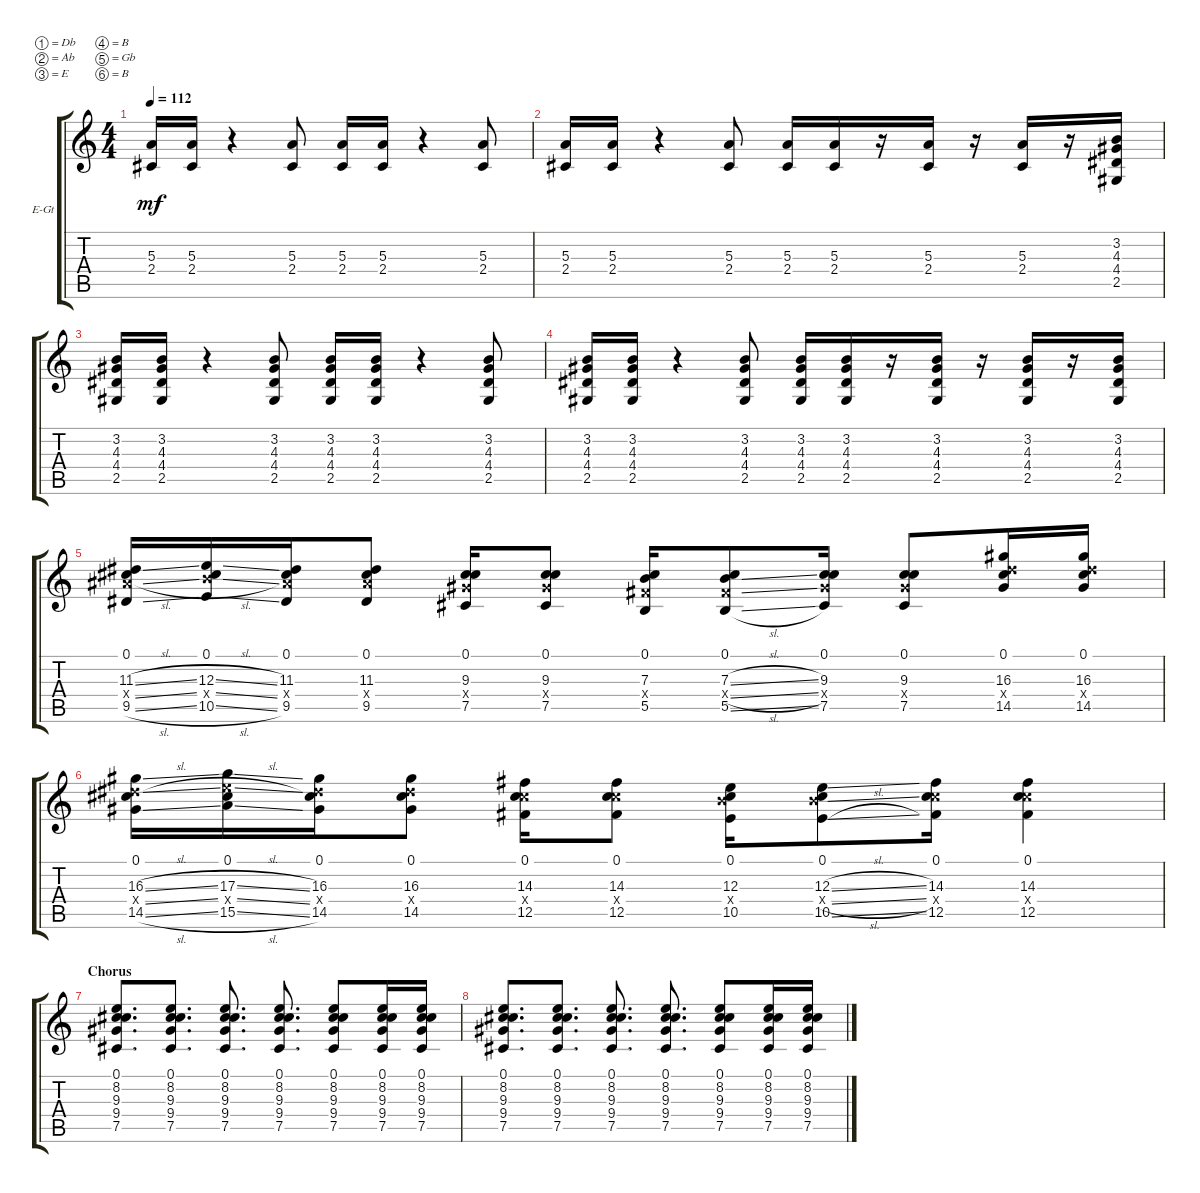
\defaultSystemsLayout 4
\bracketExtendMode groupsimilarinstruments
\firstSystemTrackNameOrientation horizontal
\otherSystemsTrackNameOrientation horizontal
\track ("Серж" "E-Gt") {instrument overdrivenguitar}
\staff {score tabs}
\tuning (Db4 Ab3 E3 B2 Gb2 B1)
\ts (4 4)
\tempo 112
\clef g2
\ks c
(2.4 5.3).16{dy mf} (5.3 2.4).16 r.4 (2.4 5.3).8 (5.3 2.4).16 (5.3 2.4).16 r.4 (2.4 5.3).8 |
(2.4 5.3).16 (5.3 2.4).16 r.4 (2.4 5.3).8 (5.3 2.4).16 (5.3 2.4).16 r.16 (2.4 5.3).16 r.16 (5.3 2.4).16 r.16 (2.5 4.4 4.3 3.2).16 |
(2.5 4.4 4.3 3.2).16 (2.5 4.4 4.3 3.2).16 r.4 (2.5 4.4 4.3 3.2).8 (2.5 4.4 4.3 3.2).16 (2.5 4.4 4.3 3.2).16 r.4 (2.5 4.4 4.3 3.2).8 |
(2.5 4.4 4.3 3.2).16 (2.5 4.4 4.3 3.2).16 r.4 (2.5 4.4 4.3 3.2).8 (2.5 3.2 4.3 4.4).16 (2.5 3.2 4.3 4.4).16 r.16 (2.5 3.2 4.4 4.3).16 r.16 (2.5 3.2 4.4 4.3).16 r.16 (2.5 4.4 4.3 3.2).16 |
(9.5{sl} 11.3{sl} 0.1 11.4{sl x}).16 (10.5{sl} 12.3{sl} 0.1 12.4{sl x}).16 (9.5 11.3 11.4{x} 0.1).16 (9.5 11.4{x} 11.3 0.1).8 (7.5 9.4{x} 9.3 0.1).16 (9.3 9.4{x} 7.5 0.1).8 (5.5 7.4{x} 7.3 0.1).16 (7.3{sl} 7.4{sl x} 5.5{sl} 0.1).8 (7.5 9.4{x} 9.3 0.1).16 (9.3 9.4{x} 7.5 0.1).8 (14.5 16.3 0.1 16.4{x}).16 (14.5 16.3 0.1 16.4{x}).16 |
(14.5{sl} 16.3{sl} 0.1 16.4{sl x}).16 (15.5{sl} 17.3{sl} 0.1 17.4{sl x}).16 (14.5 16.3 16.4{x} 0.1).16 (14.5 16.4{x} 16.3 0.1).8 (12.5 14.4{x} 14.3 0.1).16 (14.3 14.4{x} 12.5 0.1).8 (10.5 12.4{x} 12.3 0.1).16 (12.3{sl} 12.4{sl x} 10.5{sl} 0.1).8 (12.5 14.4{x} 14.3 0.1).16 (14.3 14.4{x} 12.5 0.1).4 |
\section ("" "Chorus")
(7.5 9.4 9.3 8.2 0.1).8{d} (7.5 9.4 9.3 8.2 0.1).8{d} (7.5 9.4 9.3 8.2 0.1).8{d} (7.5 9.4 9.3 8.2 0.1).8{d} (7.5 9.4 9.3 8.2 0.1).8 (7.5 9.4 9.3 8.2 0.1).16 (7.5 9.4 9.3 8.2 0.1).16 |
(7.5 9.4 9.3 8.2 0.1).8{d} (7.5 9.4 9.3 8.2 0.1).8{d} (7.5 9.4 9.3 8.2 0.1).8{d} (7.5 9.4 9.3 8.2 0.1).8{d} (7.5 9.4 9.3 8.2 0.1).8 (7.5 9.4 9.3 8.2 0.1).16 (7.5 9.4 9.3 8.2 0.1).16
